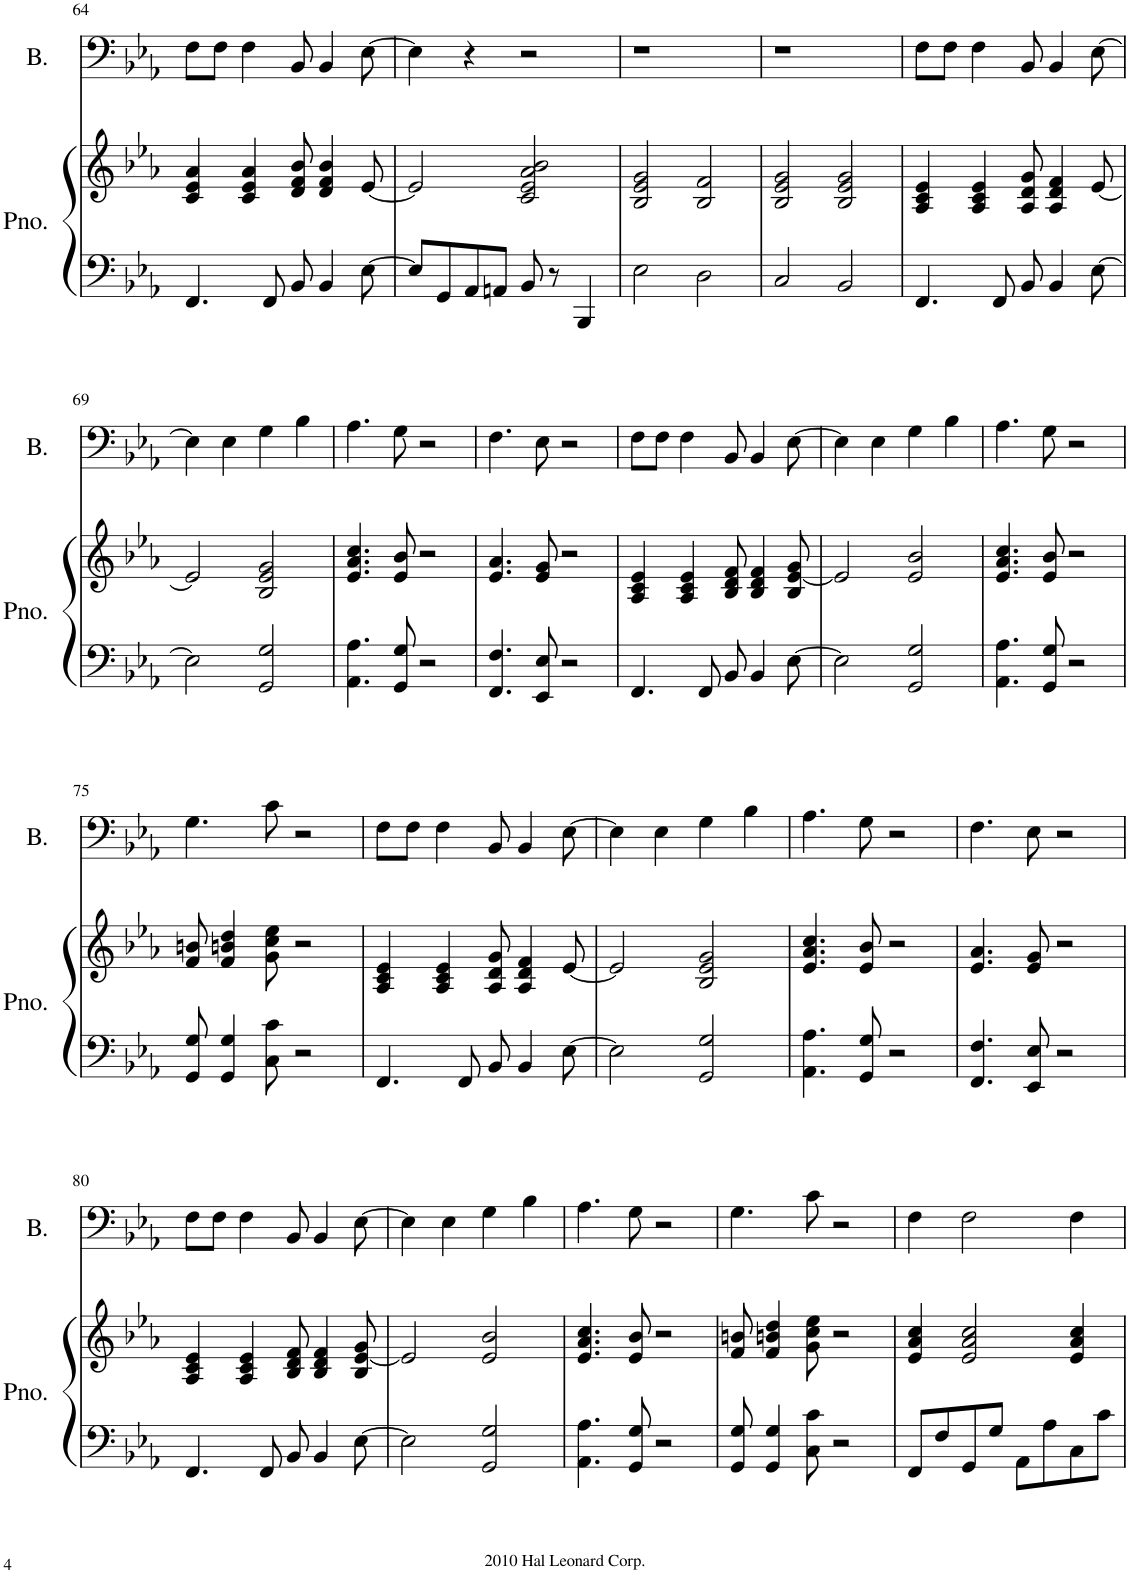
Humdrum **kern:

**kern	**kern	**kern
*part2	*part2	*part1
*staff3	*staff2	*staff1
*I"Piano	*	*I"Bass
*I'Pno.	*	*I'B.
!!LO:PB:g=z
*clefF4	*clefG2	*clefF4
*k[b-e-a-]	*k[b-e-a-]	*k[b-e-a-]
*M4/4	*M4/4	*M4/4
=64	=64	=64
4.FF/	4c/ 4e-/ 4a-/	8F\L
.	.	8F\J
.	4c/ 4e-/ 4a-/	4F\
8FF/	.	.
8BB-/	8d/ 8f/ 8b-/	8BB-/
4BB-/	4d/ 4f/ 4b-/	4BB-/
[8E-\	[8e-/	[8E-\
=65	=65	=65
8E-/L]	2e-/]	4E-\]
8GG/	.	.
8AA-/	.	4r
8AAn/J	.	.
8BB-/	2c/ 2e-/ 2a-/ 2b-/	2r
8r	.	.
4BBB-/	.	.
=66	=66	=66
2E-\	2B-/ 2e-/ 2g/	1r
2D\	2B-/ 2f/	.
=67	=67	=67
2C/	2B-/ 2e-/ 2g/	1r
2BB-/	2B-/ 2e-/ 2g/	.
=68	=68	=68
4.FF/	4A-/ 4c/ 4e-/	8F\L
.	.	8F\J
.	4A-/ 4c/ 4e-/	4F\
8FF/	.	.
8BB-/	8A-/ 8d/ 8g/	8BB-/
4BB-/	4A-/ 4d/ 4f/	4BB-/
[8E-\	[8e-/	[8E-\
!!LO:LB:g=z
=69	=69	=69
2E-\]	2e-/]	4E-\]
.	.	4E-\
2GG/ 2G/	2B-/ 2e-/ 2g/	4G\
.	.	4B-\
=70	=70	=70
4.AA-\ 4.A-\	4.e-/ 4.a-/ 4.cc/	4.A-\
8GG/ 8G/	8e-/ 8b-/	8G\
2r	2r	2r
=71	=71	=71
4.FF/ 4.F/	4.e-/ 4.a-/	4.F\
8EE-/ 8E-/	8e-/ 8g/	8E-\
2r	2r	2r
=72	=72	=72
4.FF/	4A-/ 4c/ 4e-/	8F\L
.	.	8F\J
.	4A-/ 4c/ 4e-/	4F\
8FF/	.	.
8BB-/	8B-/ 8d/ 8f/	8BB-/
4BB-/	4B-/ 4d/ 4f/	4BB-/
[8E-\	8B-/ [8e-/ 8g/	[8E-\
=73	=73	=73
2E-\]	2e-/]	4E-\]
.	.	4E-\
2GG/ 2G/	2e-/ 2b-/	4G\
.	.	4B-\
=74	=74	=74
4.AA-\ 4.A-\	4.e-/ 4.a-/ 4.cc/	4.A-\
8GG/ 8G/	8e-/ 8b-/	8G\
2r	2r	2r
!!LO:LB:g=z
=75	=75	=75
8GG/ 8G/	8f/ 8bn/	4.G\
4GG/ 4G/	4f/ 4bn/ 4dd/	.
8C\ 8c\	8g\ 8cc\ 8ee-\	8c\
2r	2r	2r
=76	=76	=76
4.FF/	4A-/ 4c/ 4e-/	8F\L
.	.	8F\J
.	4A-/ 4c/ 4e-/	4F\
8FF/	.	.
8BB-/	8A-/ 8d/ 8g/	8BB-/
4BB-/	4A-/ 4d/ 4f/	4BB-/
[8E-\	[8e-/	[8E-\
=77	=77	=77
2E-\]	2e-/]	4E-\]
.	.	4E-\
2GG/ 2G/	2B-/ 2e-/ 2g/	4G\
.	.	4B-\
=78	=78	=78
4.AA-\ 4.A-\	4.e-/ 4.a-/ 4.cc/	4.A-\
8GG/ 8G/	8e-/ 8b-/	8G\
2r	2r	2r
=79	=79	=79
4.FF/ 4.F/	4.e-/ 4.a-/	4.F\
8EE-/ 8E-/	8e-/ 8g/	8E-\
2r	2r	2r
!!LO:LB:g=z
=80	=80	=80
4.FF/	4A-/ 4c/ 4e-/	8F\L
.	.	8F\J
.	4A-/ 4c/ 4e-/	4F\
8FF/	.	.
8BB-/	8B-/ 8d/ 8f/	8BB-/
4BB-/	4B-/ 4d/ 4f/	4BB-/
[8E-\	8B-/ [8e-/ 8g/	[8E-\
=81	=81	=81
2E-\]	2e-/]	4E-\]
.	.	4E-\
2GG/ 2G/	2e-/ 2b-/	4G\
.	.	4B-\
=82	=82	=82
4.AA-\ 4.A-\	4.e-/ 4.a-/ 4.cc/	4.A-\
8GG/ 8G/	8e-/ 8b-/	8G\
2r	2r	2r
=83	=83	=83
8GG/ 8G/	8f/ 8bn/	4.G\
4GG/ 4G/	4f/ 4bn/ 4dd/	.
8C\ 8c\	8g\ 8cc\ 8ee-\	8c\
2r	2r	2r
=84	=84	=84
8FF/L	4e-/ 4a-/ 4cc/	4F\
8F/	.	.
8GG/	2e-/ 2a-/ 2cc/	2F\
8G/J	.	.
8AA-\L	.	.
8A-\	.	.
8C\	4e-/ 4a-/ 4cc/	4F\
8c\J	.	.
=	=	=
*-	*-	*-
